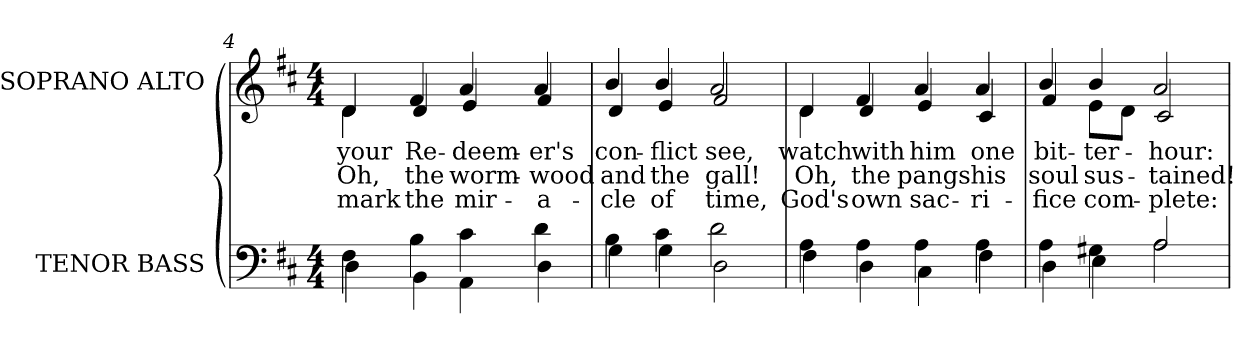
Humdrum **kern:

**kern	**kern	**text	**text	**text
*part2	*part1	*part1	*part1	*part1
*staff2	*staff1	*staff1	*staff1	*staff1
*I"TENOR BASS	*I"SOPRANO ALTO	*	*	*
*I'T. B.	*I'S. A.	*	*	*
!!LO:LB:g=z
*clefF4	*clefG2	*	*	*
*k[f#c#]	*k[f#c#]	*	*	*
*D:	*D:	*	*	*
*M4/4	*M4/4	*	*	*
=4	=4	=4	=4	=4
*^	*	*	*	*
!	!	!	!LO:LY:b:color=#000000	!LO:LY:b:color=#000000	!LO:LY:b:color=#000000
*	*	*^	*	*	*
4F#i\	4Di\	4di/	4di\	your	Oh,	mark
!	!	!	!	!LO:LY:b:color=#000000	!LO:LY:b:color=#000000	!LO:LY:b:color=#000000
4Bi\	4BBi\	4f#i/	4di/	Re-	the	the
!	!	!	!	!LO:LY:b:color=#000000	!LO:LY:b:color=#000000	!LO:LY:b:color=#000000
4c#i\	4AAi\	4ai/	4ei/	-deem-	worm-	mir-
!	!	!	!	!LO:LY:b:color=#000000	!LO:LY:b:color=#000000	!LO:LY:b:color=#000000
4di\	4Di\	4ai/	4f#i/	-er's	-wood	-a-
=5	=5	=5	=5	=5	=5	=5
!	!	!	!	!LO:LY:b:color=#000000	!LO:LY:b:color=#000000	!LO:LY:b:color=#000000
4Bi\	4Gi\	4bi/	4di/	con-	and	-cle
!	!	!	!	!LO:LY:b:color=#000000	!LO:LY:b:color=#000000	!LO:LY:b:color=#000000
4c#i\	4Gi\	4bi/	4ei/	-flict	the	of
!	!	!	!	!LO:LY:b:color=#000000	!LO:LY:b:color=#000000	!LO:LY:b:color=#000000
2di\	2Di\	2ai/	2f#i/	see,	gall!	time,
=6	=6	=6	=6	=6	=6	=6
!	!	!	!	!LO:LY:b:color=#000000	!LO:LY:b:color=#000000	!LO:LY:b:color=#000000
4Ai\	4F#i\	4di/	4di\	watch	Oh,	God's
!	!	!	!	!LO:LY:b:color=#000000	!LO:LY:b:color=#000000	!LO:LY:b:color=#000000
4Ai\	4Di\	4f#i/	4di/	with	the	own
!	!	!	!	!LO:LY:b:color=#000000	!LO:LY:b:color=#000000	!LO:LY:b:color=#000000
4Ai\	4C#i\	4ai/	4ei/	him	pangs	sac-
!	!	!	!	!LO:LY:b:color=#000000	!LO:LY:b:color=#000000	!LO:LY:b:color=#000000
4Ai\	4F#i\	4ai/	4c#i/	one	his	-ri-
=7	=7	=7	=7	=7	=7	=7
!	!	!	!	!LO:LY:b:color=#000000	!LO:LY:b:color=#000000	!LO:LY:b:color=#000000
4Ai\	4Di\	4bi/	4f#i/	bit-	soul	-fice
!	!	!	!	!LO:LY:b:color=#000000	!LO:LY:b:color=#000000	!LO:LY:b:color=#000000
4G#Xi\	4Ei\	4bi/	8ei\L	-ter-	sus-	com-
.	.	.	8di\J	.	.	.
!	!	!	!	!LO:LY:b:color=#000000	!LO:LY:b:color=#000000	!LO:LY:b:color=#000000
2Ai/	2Ai\	2ai/	2c#i/	-hour:	-tained!	-plete:
*v	*v	*	*	*	*	*
*	*v	*v	*	*	*
=	=	=	=	=
*-	*-	*-	*-	*-
